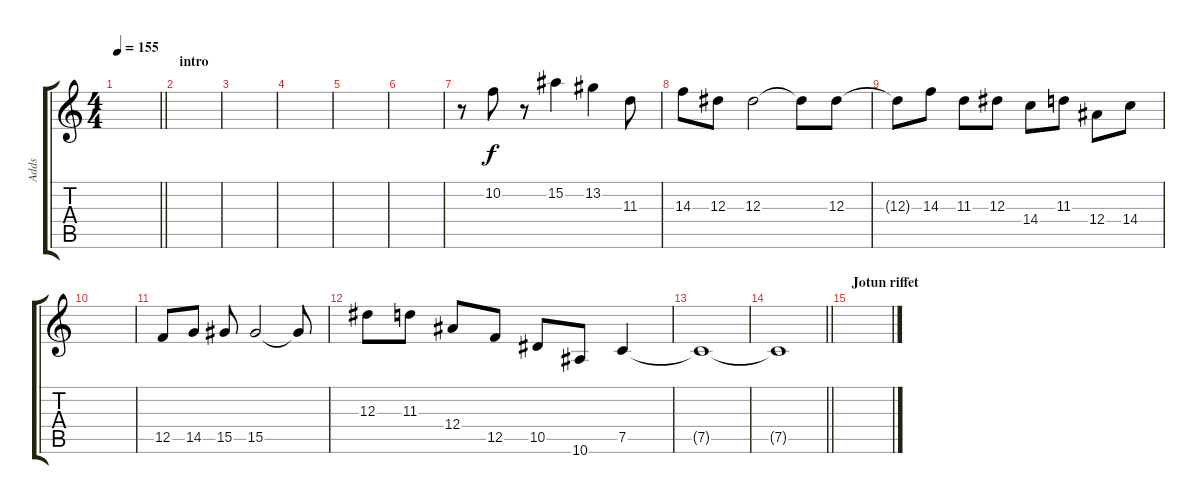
\track ("Adds" "Adds") {instrument distortionguitar}
\staff {score tabs}
\tuning (C4 G3 Eb3 Bb2 F2 C2) {hide}
\ts (4 4)
\tempo 155
\clef g2
\barLineRight lightlight
\ks c
|
\section ("" "intro")
|
|
|
|
|
r.8 10.2.8 r.8 15.2.4 13.2.4 11.3.8 |
14.3.8 12.3.8 12.3.2 12.3{t}.8 12.3.8 |
12.3{t}.8 14.3.8 11.3.8 12.3.8 14.4.8 11.3.8 12.4.8 14.4.8 |
|
12.5.8 14.5.8 15.5.8 15.5.2 15.5{t}.8 |
12.3.8 11.3.8 12.4.8 12.5.8 10.5.8 10.6.8 7.5.4 |
7.5{t}.1 |
\barLineRight lightlight
7.5{t}.1 |
\section ("" "Jotun riffet")
